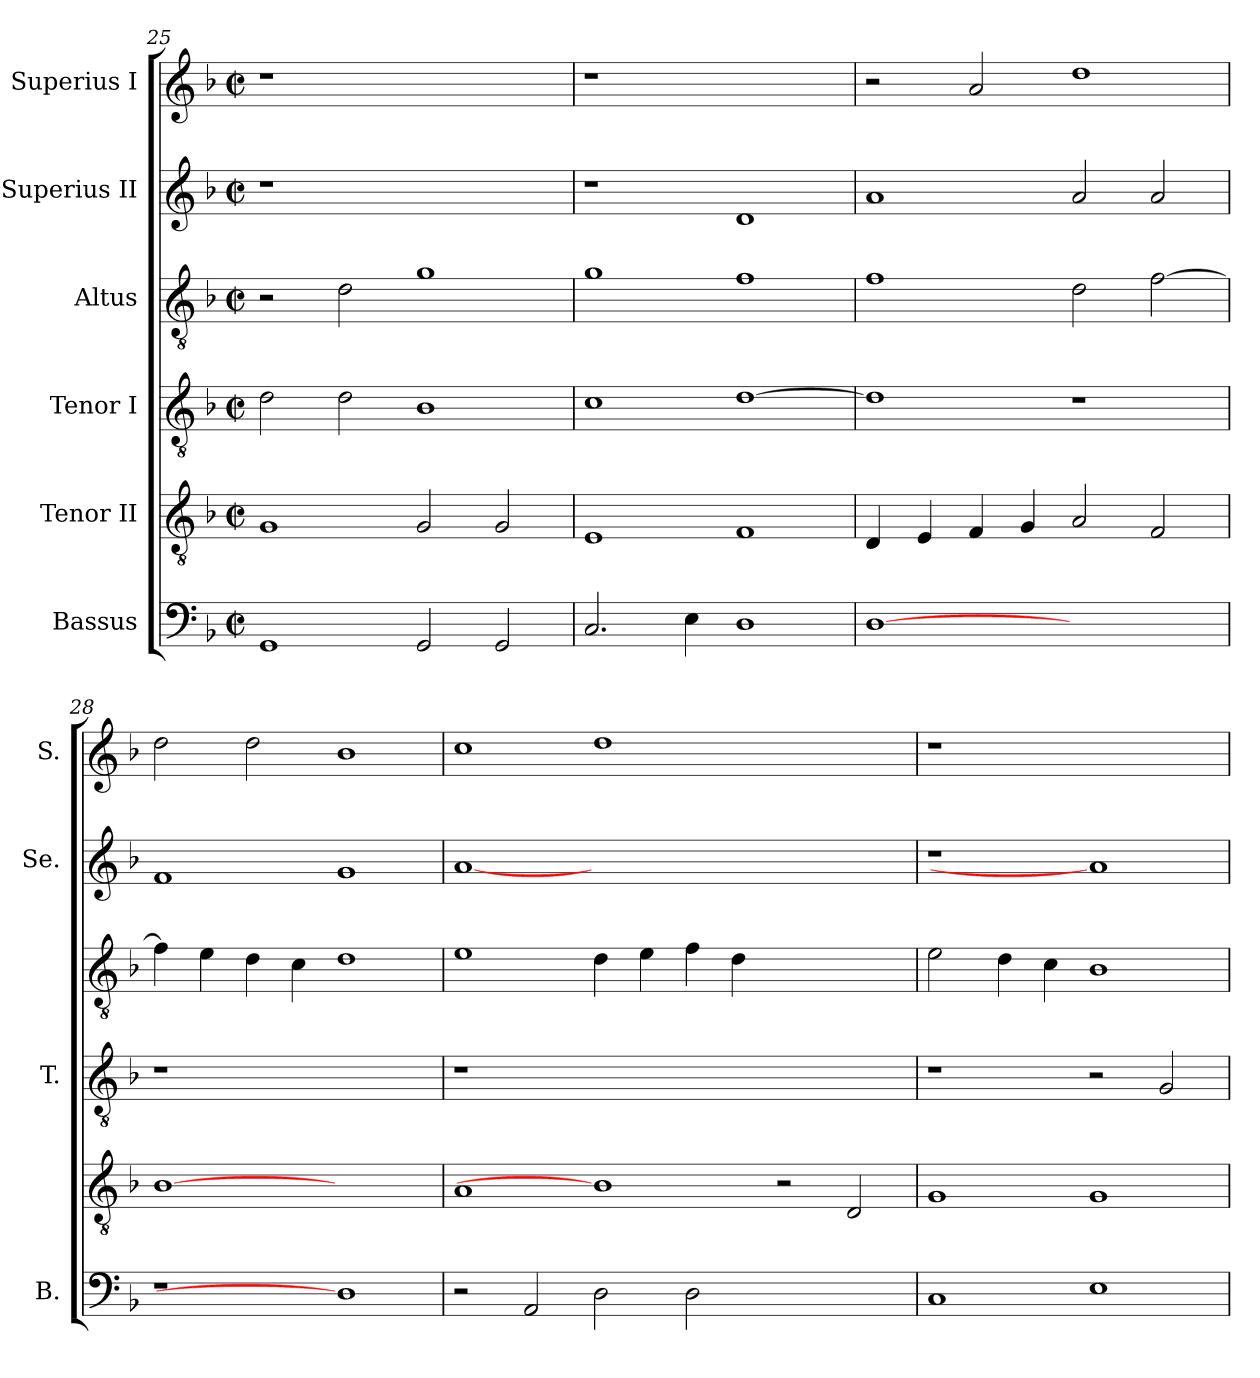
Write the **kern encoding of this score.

**kern	**kern	**kern	**kern	**kern	**kern
*part6	*part5	*part4	*part3	*part2	*part1
*staff6	*staff5	*staff4	*staff3	*staff2	*staff1
*I"Bassus	*I"Tenor II	*I"Tenor I	*I"Altus	*I"Superius II	*I"Superius I
*I'B.	*	*I'T.	*	*I'Se.	*I'S.
!!LO:LB:g=z
*clefF4	*clefGv2	*clefGv2	*clefGv2	*clefG2	*clefG2
*	*ITrd7c12	*ITrd7c12	*ITrd7c12	*	*
*k[b-]	*k[b-]	*k[b-]	*k[b-]	*k[b-]	*k[b-]
*F:	*F:	*F:	*F:	*F:	*F:
*M2/2	*M2/2	*M2/2	*M2/2	*M2/2	*M2/2
*met(c|)	*met(c|)	*met(c|)	*met(c|)	*met(c|)	*met(c|)
=25	=25	=25	=25	=25	=25
!	!	!	!	!LO:N:vis=1	!LO:N:vis=1
1GGi	1GGi	2Di\	2r	1r	1r
.	.	2Di\	2Di\	.	.
2GGi/	2GGi/	1BB-i	1Gi	1ryy	1ryy
2GGi/	2GGi/	.	.	.	.
=26	=26	=26	=26	=26	=26
!	!	!	!	!	!LO:N:vis=1
2.Ci/	1EEi	1Ci	1Gi	1r	1r
4Ei\	.	.	.	.	.
1Di	1FFi	[>1Di	1Fi	1di	1ryy
=27	=27	=27	=27	=27	=27
[1Di	4DDi/	1Di]	1Fi	1ai	2r
.	4EEi/	.	.	.	.
.	4FFi/	.	.	.	2ai/
.	4GGi/	.	.	.	.
1ryy	2AAi/	1r	2Di\	2ai/	1ddi
.	2FFi/	.	[>2Fi\	2ai/	.
=28	=28	=28	=28	=28	=28
!LO:N:vis=1	!	!LO:N:vis=1	!	!	!
1r	[1BB-i	1r	4Fi\]	1fi	2ddi\
.	.	.	4Ei\	.	.
.	.	.	4Di\	.	2ddi\
.	.	.	4Ci\	.	.
1Di]	1ryy	1ryy	1Di	1gi	1b-i
=29	=29	=29	=29	=29	=29
!	!	!LO:N:vis=1	!	!	!
2r	1AAi	1r	1Ei	[1ai	1cci
2AAi/	.	.	.	.	.
2Di\	1BB-i]	0ryy	4Di\	0ryy	1ddi
.	.	.	4Ei\	.	.
2Di\	.	.	4Fi\	.	.
.	.	.	4Di\	.	.
1ryy	2r	.	1ryy	.	1ryy
.	2DDi/	.	.	.	.
!!LO:PB:g=z
=30	=30	=30	=30	=30	=30
!	!	!	!	!LO:N:vis=1	!LO:N:vis=1
1Ci	1GGi	1r	2Ei\	1r	1r
.	.	.	4Di\	.	.
.	.	.	4Ci\	.	.
1Ei	1GGi	2r	1BB-i	1ai]	1ryy
.	.	2GGi/	.	.	.
=	=	=	=	=	=
*-	*-	*-	*-	*-	*-
